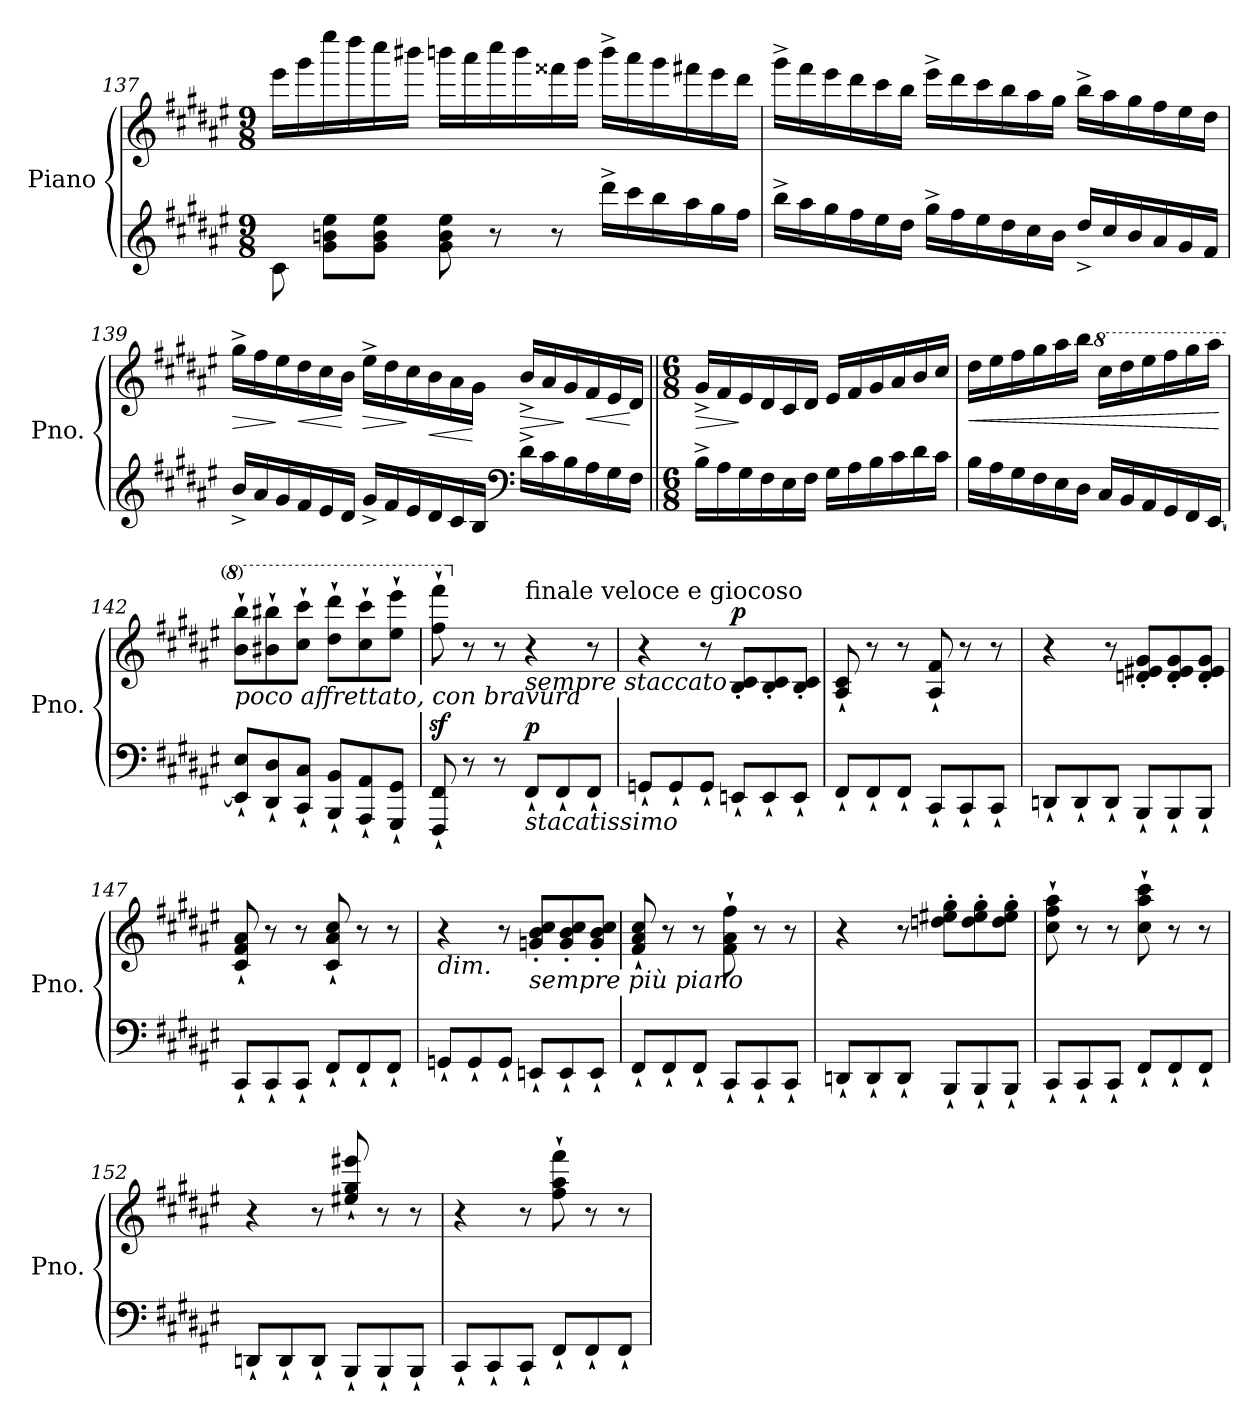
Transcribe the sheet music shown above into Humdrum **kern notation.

**kern	**kern	**dynam
*part1	*part1	*part1
*staff2	*staff1	*staff1/2
*I"Piano	*	*
*I'Pno.	*	*
!!LO:LB:g=z
*clefG2	*clefG2	*
*k[f#c#g#d#a#e#]	*k[f#c#g#d#a#e#]	*
*M9/8	*M9/8	*
=137	=137	=137
!	!	!LO:DY:b
8c#<\	16eee#\LL	other-dynamics
.	16ggg#\	.
8g#\<<< 8bn\<<< 8ee#\<<<L	16eeee#\	.
.	16dddd#\	.
8g#\ 8b\ 8ee#\J	16cccc#\	.
.	16bbb#X\JJ	.
8g#\ 8b\ 8ee#\	16bbbn\LL	.
.	16aaa#\	.
8r	16cccc#\	.
.	16bbb\	.
8r	16fff##X\	.
.	16ggg#\JJ	.
16ddd#<^\LL	16bbb^\LL	.
16ccc#<\	16aaa#\	.
16bb<\	16ggg#\	.
16aa#<\	16fff#X\	.
16gg#<\	16eee#\	.
16ff#<\JJ	16ddd#\JJ	.
=138	=138	=138
16bb<^\LL	16ggg#^\LL	.
16aa#<\	16fff#\	.
16gg#<\	16eee#\	.
16ff#<\	16ddd#\	.
16ee#<\	16ccc#\	.
16dd#<\JJ	16bb\JJ	.
16gg#<^\LL	16eee#^\LL	.
16ff#<\	16ddd#\	.
16ee#<\	16ccc#\	.
16dd#<\	16bb\	.
16cc#<\	16aa#\	.
16b<\JJ	16gg#\JJ	.
16dd#<^/LL	16bb^\LL	.
16cc#</	16aa#\	.
16b</	16gg#\	.
16a#/	16ff#\	.
16g#</	16ee#\	.
16f#</JJ	16dd#\JJ	.
!!LO:PB:g=z
=139	=139	=139
!	!	!LO:HP:b
16b<^/LL	16gg#^\LL	>
16a#</	16ff#\	.
16g#</	16ee#\	]
!	!	!LO:HP:b
16f#</	16dd#\	<
16e#</	16cc#\	.
16d#</JJ	16b\JJ	[
!	!	!LO:HP:b
16g#<^/LL	16ee#^\LL	>
16f#</	16dd#\	.
16e#</	16cc#\	]
!	!	!LO:HP:b
16d#</	16b\	<
16c#</	16a#\	.
16B</JJ	16g#\JJ	[
*clefF4	*	*
!	!	!LO:HP:b
16d#<^\LL	16b^/LL	>
16c#<\	16a#/	.
16B<\	16g#/	]
!	!	!LO:HP:b
16A#<\	16f#/	<
16G#<\	16e#/	.
16F#<\JJ	16d#/JJ	[
=140||	=140||	=140||
*M6/8	*M6/8	*
!	!	!LO:HP:b
16B<^\LL	16g#^/LL	>
16A#<\	16f#/	.
16G#<\	16e#/	]
16F#<\	16d#/	.
16E#<\	16c#/	.
16F#<\JJ	16d#/JJ	.
16G#<\LL	16e#/LL	.
16A#<\	16f#/	.
16B<\	16g#/	.
16c#<\	16a#/	.
16d#<\	16b/	.
16c#<\JJ	16cc#/JJ	.
!!LO:LB:g=z
=141	=141	=141
!	!	!LO:HP:b
16B<\LL	16dd#\LL	<
16A#<\	16ee#\	.
16G#<\	16ff#\	.
16F#<\	16gg#\	.
16E#<\	16aa#\	.
16D#<\JJ	16bb\JJ	.
*	*8va	*
16C#</LL	16ccc#\LL	.
16BB</	16ddd#\	.
16AA#</	16eee#\	.
16GG#</	16fff#\	.
16FF#</	16ggg#\	.
[16EE#</JJ	16aaa#\JJ	.
.	.	[
=142	=142	=142
!	!LO:TX:b:i:t=poco affrettato, con bravura	!
8EE#/]<`< 8E#/<`<L	8bb\` 8bbb\`L	.
8DD#/` 8D#/`	8bb#X\` 8bbb#X\`	.
8CC#/` 8C#/`J	8ccc#\` 8cccc#\`J	.
8BBB/` 8BB/`L	8ddd#\` 8dddd#\`L	.
8AAA#/` 8AA#/`	8ccc#\` 8cccc#\`	.
8GGG#/` 8GG#/`J	8eee#\` 8eeee#\`J	.
=143	=143	=143
8FFF#/` 8FF#/`	8fff#\z<` 8ffff#\z<`	.
*	*X8va	*
8r	8r	.
8r	8r	.
!	!LO:TX:b:i:t=sempre staccato	!
!	!LO:TX:a:t=finale veloce e giocoso	!
!LO:TX:b:i:t=stacatissimo	!	!
!	!	!LO:DY:a=2
8FF#<`/L	4r	p
8FF#<`/	.	.
8FF#<`/J	8r	.
=144	=144	=144
8GGn<`/L	4r	.
8GG<`/	.	.
8GG<`/J	8r	.
!	!	!LO:DY:a
8EEn<`/L	8B/' 8c#/'L	p
8EE<`/	8B/' 8c#/'	.
8EE<`/J	8B/' 8c#/'J	.
!!LO:LB:g=z
=145	=145	=145
8FF#<`/L	8A#/` 8c#/`	.
8FF#<`/	8r	.
8FF#<`/J	8r	.
8CC#<`/L	8A#/` 8f#/`	.
8CC#<`/	8r	.
8CC#<`/J	8r	.
=146	=146	=146
8DDn<`/L	4r	.
8DD<`/	.	.
8DD<`/J	8r	.
8BBB<`/L	8dn/' 8e#X/' 8g#/'L	.
8BBB<`/	8d/' 8e#/' 8g#/'	.
8BBB<`/J	8d/' 8e#/' 8g#/'J	.
=147	=147	=147
8CC#<`/L	8c#/` 8f#/` 8a#/`	.
8CC#<`/	8r	.
8CC#<`/J	8r	.
8FF#<`/L	8c#/` 8a#/` 8cc#/`	.
8FF#<`/	8r	.
8FF#<`/J	8r	.
=148	=148	=148
!	!LO:TX:b:i:t=dim.	!
8GGn<`/L	4r	.
8GG<`/	.	.
8GG<`/J	8r	.
!	!LO:TX:b:i:t=sempre più piano	!
8EEn<`/L	8gn/' 8b/' 8cc#/'L	.
8EE<`/	8g/' 8b/' 8cc#/'	.
8EE<`/J	8g/' 8b/' 8cc#/'J	.
!!LO:LB:g=z
=149	=149	=149
8FF#<`/L	8f#/` 8a#/` 8cc#/`	.
8FF#<`/	8r	.
8FF#<`/J	8r	.
8CC#<`/L	8f#\` 8a#\` 8ff#\`	.
8CC#<`/	8r	.
8CC#<`/J	8r	.
=150	=150	=150
8DDn<`/L	4r	.
8DD<`/	.	.
8DD<`/J	8r	.
8BBB<`/L	8ddn\' 8ee#X\' 8gg#\'L	.
8BBB<`/	8dd\' 8ee#\' 8gg#\'	.
8BBB<`/J	8dd\' 8ee#\' 8gg#\'J	.
=151	=151	=151
8CC#<`/L	8cc#\` 8ff#\` 8aa#\`	.
8CC#<`/	8r	.
8CC#<`/J	8r	.
8FF#<`/L	8cc#\` 8aa#\` 8ccc#\`	.
8FF#<`/	8r	.
8FF#<`/J	8r	.
=152	=152	=152
8DDn<`/L	4r	.
8DD<`/	.	.
8DD<`/J	8r	.
8BBB<`/L	8ee#X/` 8gg#/` 8eee#X/`	.
8BBB<`/	8r	.
8BBB<`/J	8r	.
=153	=153	=153
8CC#<`/L	4r	.
8CC#<`/	.	.
8CC#<`/J	8r	.
8FF#<`/L	8ff#\` 8aa#\` 8fff#\`	.
8FF#<`/	8r	.
8FF#<`/J	8r	.
=	=	=
*-	*-	*-
